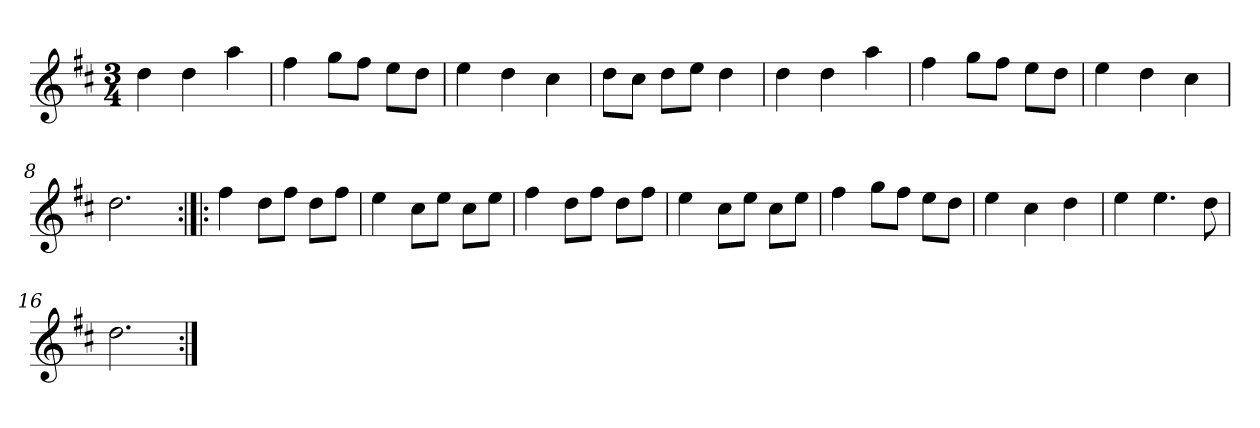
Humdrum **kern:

**kern
*part1
*staff1
*clefG2
*k[f#c#]
*D:
*M3/4
*MM120
=1
4dd
4dd
4aa
=2
4ff#
8gg\L
8ff#\J
8ee\L
8dd\J
=3
4ee
4dd
4cc#
=4
8dd\L
8cc#\J
8dd\L
8ee\J
4dd
=5
4dd
4dd
4aa
=6
4ff#
8gg\L
8ff#\J
8ee\L
8dd\J
=7
4ee
4dd
4cc#
=8
2.dd
=9:|!|:
4ff#
8dd\L
8ff#\J
8dd\L
8ff#\J
=10
4ee
8cc#\L
8ee\J
8cc#\L
8ee\J
=11
4ff#
8dd\L
8ff#\J
8dd\L
8ff#\J
=12
4ee
8cc#\L
8ee\J
8cc#\L
8ee\J
=13
4ff#
8gg\L
8ff#\J
8ee\L
8dd\J
=14
4ee
4cc#
4dd
=15
4ee
4.ee
8dd
=16
2.dd
=:|!
*-
